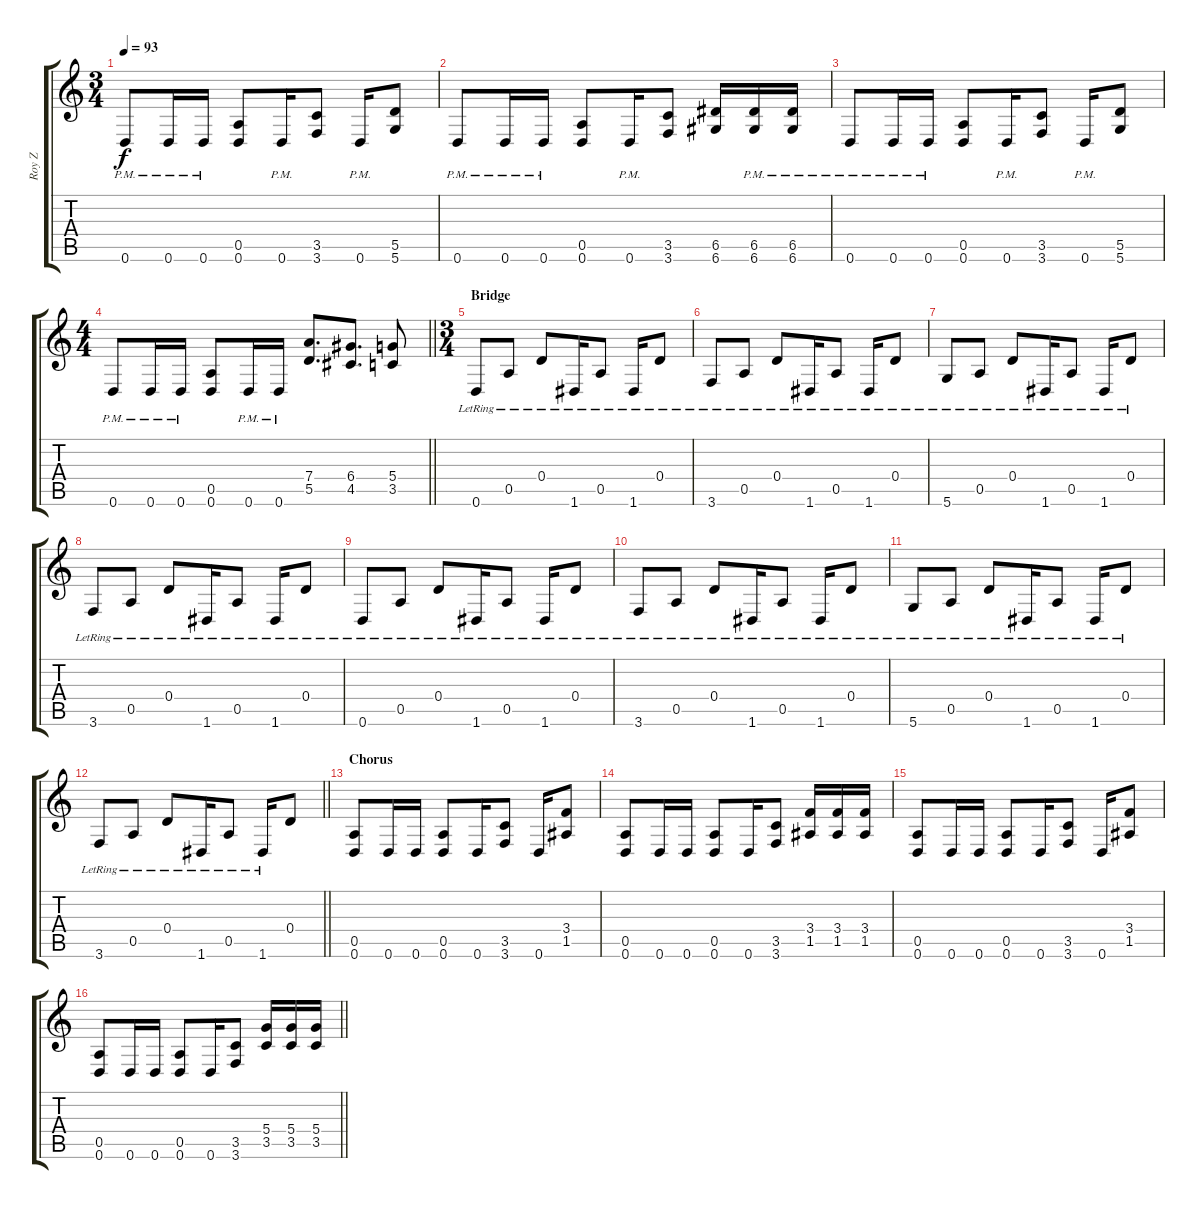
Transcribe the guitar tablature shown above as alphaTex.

\track ("Roy Z" "Roy Z") {instrument distortionguitar}
\staff {score tabs}
\tuning (E4 B3 G3 D3 A2 D2) {hide}
\ts (3 4)
\tempo 93
\clef g2
\ks c
0.6{pm}.8{dy f} 0.6{pm}.16 0.6{pm}.16 (0.5 0.6).8 0.6{pm}.16 (3.5 3.6).8 0.6{pm}.16 (5.5 5.6).8 |
0.6{pm}.8 0.6{pm}.16 0.6{pm}.16 (0.5 0.6).8 0.6{pm}.16 (3.5 3.6).8 (6.5 6.6).16 (6.5{pm} 6.6{pm}).16 (6.5{pm} 6.6{pm}).16 |
0.6{pm}.8 0.6{pm}.16 0.6{pm}.16 (0.5 0.6).8 0.6{pm}.16 (3.5 3.6).8 0.6{pm}.16 (5.5 5.6).8 |
\ts (4 4)
\barLineRight lightlight
0.6{pm}.8 0.6{pm}.16 0.6{pm}.16 (0.5 0.6).8 0.6{pm}.16 0.6{pm}.16 (7.4 5.5).8{d} (6.4 4.5).8{d} (5.4 3.5).8 |
\ts (3 4)
\section ("" "Bridge")
0.6{lr}.8 0.5{lr}.8 0.4{lr}.8 1.6{lr}.16 0.5{lr}.8 1.6{lr}.16 0.4{lr}.8 |
3.6{lr}.8 0.5{lr}.8 0.4{lr}.8 1.6{lr}.16 0.5{lr}.8 1.6{lr}.16 0.4{lr}.8 |
5.6{lr}.8 0.5{lr}.8 0.4{lr}.8 1.6{lr}.16 0.5{lr}.8 1.6{lr}.16 0.4{lr}.8 |
3.6{lr}.8 0.5{lr}.8 0.4{lr}.8 1.6{lr}.16 0.5{lr}.8 1.6{lr}.16 0.4{lr}.8 |
0.6{lr}.8 0.5{lr}.8 0.4{lr}.8 1.6{lr}.16 0.5{lr}.8 1.6{lr}.16 0.4{lr}.8 |
3.6{lr}.8 0.5{lr}.8 0.4{lr}.8 1.6{lr}.16 0.5{lr}.8 1.6{lr}.16 0.4{lr}.8 |
5.6{lr}.8 0.5{lr}.8 0.4{lr}.8 1.6{lr}.16 0.5{lr}.8 1.6{lr}.16 0.4{lr}.8 |
\barLineRight lightlight
3.6{lr}.8 0.5{lr}.8 0.4{lr}.8 1.6{lr}.16 0.5{lr}.8 1.6{lr}.16 0.4.8 |
\section ("" "Chorus")
(0.5 0.6).8 0.6.16 0.6.16 (0.5 0.6).8 0.6.16 (3.5 3.6).8 0.6.16 (3.4 1.5).8 |
(0.5 0.6).8 0.6.16 0.6.16 (0.5 0.6).8 0.6.16 (3.5 3.6).8 (3.4 1.5).16 (3.4 1.5).16 (3.4 1.5).16 |
(0.5 0.6).8 0.6.16 0.6.16 (0.5 0.6).8 0.6.16 (3.5 3.6).8 0.6.16 (3.4 1.5).8 |
\barLineRight lightlight
(0.5 0.6).8 0.6.16 0.6.16 (0.5 0.6).8 0.6.16 (3.5 3.6).8 (5.4 3.5).16 (5.4 3.5).16 (5.4 3.5).16
